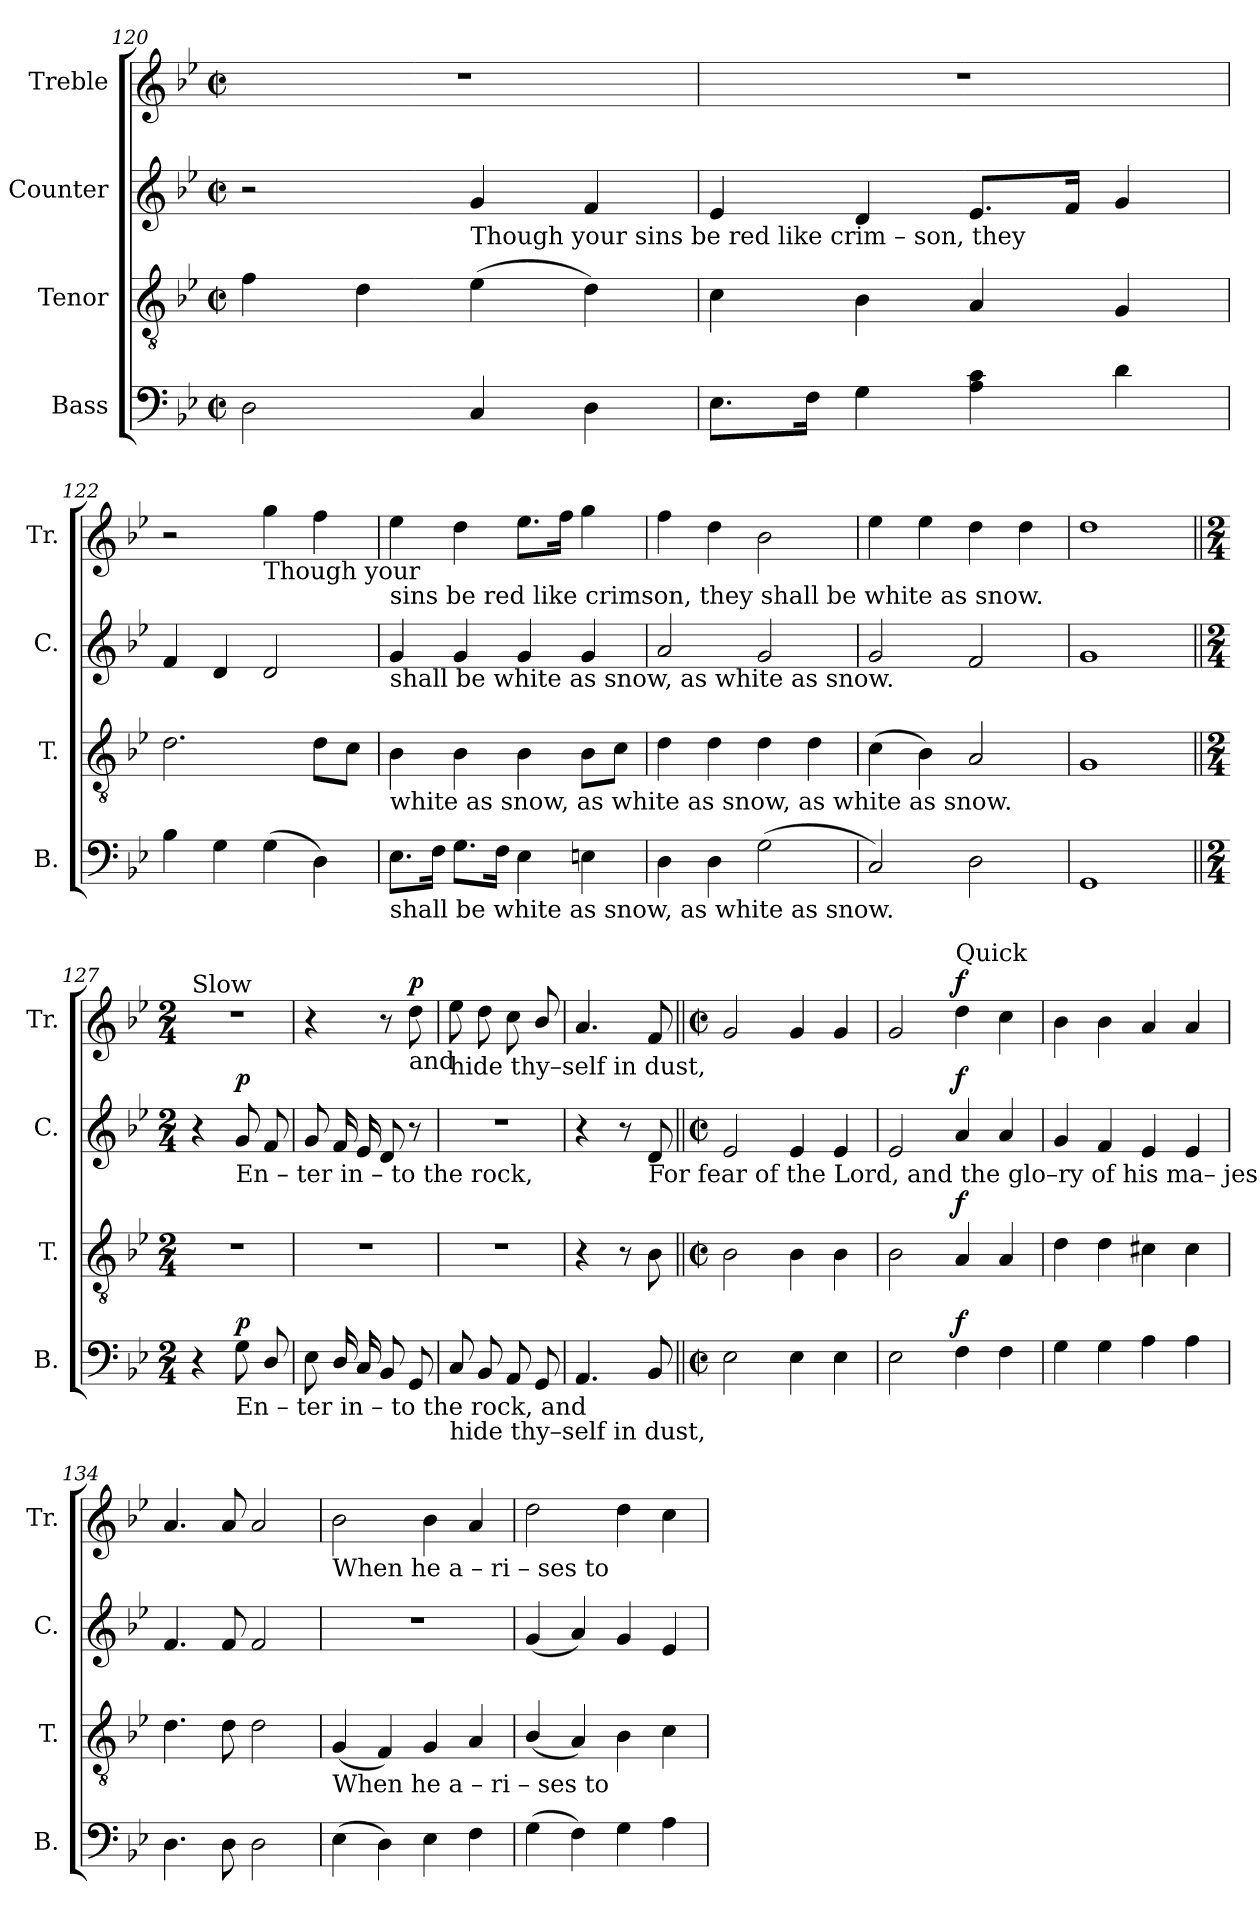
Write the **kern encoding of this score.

**kern	**dynam	**kern	**dynam	**kern	**dynam	**kern	**dynam
*part4	*part4	*part3	*part3	*part2	*part2	*part1	*part1
*staff4	*staff4	*staff3	*staff3	*staff2	*staff2	*staff1	*staff1
*I"Bass	*	*I"Tenor	*	*I"Counter	*	*I"Treble	*
*I'B.	*	*I'T.	*	*I'C.	*	*I'Tr.	*
*clefF4	*	*clefGv2	*	*clefG2	*	*clefG2	*
*k[b-e-]	*	*k[b-e-]	*	*k[b-e-]	*	*k[b-e-]	*
*M2/2	*	*M2/2	*	*M2/2	*	*M2/2	*
*met(c|)	*	*met(c|)	*	*met(c|)	*	*met(c|)	*
=120	=120	=120	=120	=120	=120	=120	=120
2D\	.	4f\	.	2r	.	1r	.
.	.	4d\	.	.	.	.	.
!	!	!	!	!LO:TX:b:t=Though your  sins        be      red           like    crim – son,  they	!	!	!
4C/	.	(4e-\	.	4g/	.	.	.
4D\	.	4d\)	.	4f/	.	.	.
=121	=121	=121	=121	=121	=121	=121	=121
8.E-\L	.	4c\	.	4e-/	.	1r	.
16F\Jk	.	.	.	.	.	.	.
4G\	.	4B-\	.	4d/	.	.	.
4A\ 4c\	.	4A/	.	8.e-/L	.	.	.
.	.	.	.	16f/Jk	.	.	.
4d\	.	4G/	.	4g/	.	.	.
=122	=122	=122	=122	=122	=122	=122	=122
4B-\	.	2.d\	.	4f/	.	2r	.
4G\	.	.	.	4d/	.	.	.
!	!	!	!	!	!	!LO:TX:b:t=Though your	!
(4G\	.	.	.	2d/	.	4gg\	.
4D\)	.	8d\L	.	.	.	4ff\	.
.	.	8c\J	.	.	.	.	.
!!LO:LB:g=z
=123	=123	=123	=123	=123	=123	=123	=123
!	!	!	!	!	!	!LO:TX:b:t=sins        be           red       like        crimson,  they         shall be white as     snow.	!
!	!	!	!	!LO:TX:b:t=shall      be         white     as            snow,      as             white        as            snow.	!	!	!
!	!	!LO:TX:b:t=white     as         snow,     as          white as snow, as     white      as             snow.	!	!	!	!	!
!LO:TX:b:t=shall     be         white    as           snow, as   white                        as              snow.	!	!	!	!	!	!	!
8.E-\L	.	4B-\	.	4g/	.	4ee-\	.
16F\Jk	.	.	.	.	.	.	.
8.G\L	.	4B-\	.	4g/	.	4dd\	.
16F\Jk	.	.	.	.	.	.	.
4E-\	.	4B-\	.	4g/	.	8.ee-\L	.
.	.	.	.	.	.	16ff\Jk	.
4En\	.	8B-\L	.	4g/	.	4gg\	.
.	.	8c\J	.	.	.	.	.
=124	=124	=124	=124	=124	=124	=124	=124
4D\	.	4d\	.	2a/	.	4ff\	.
4D\	.	4d\	.	.	.	4dd\	.
(2G\	.	4d\	.	2g/	.	2b-\	.
.	.	4d\	.	.	.	.	.
=125	=125	=125	=125	=125	=125	=125	=125
2C/)	.	(4c\	.	2g/	.	4ee-\	.
.	.	4B-\)	.	.	.	4ee-\	.
2D\	.	2A/	.	2f/	.	4dd\	.
.	.	.	.	.	.	4dd\	.
=126	=126	=126	=126	=126	=126	=126	=126
1GG	.	1G	.	1g	.	1dd	.
=127||	=127||	=127||	=127||	=127||	=127||	=127||	=127||
*M2/4	*	*M2/4	*	*M2/4	*	*M2/4	*
*	*	*	*	*	*	*MM60	*
!	!	!	!	!	!	!LO:TX:a:t=Slow	!
4r	.	2r	.	4r	.	2r	.
!	!	!	!	!LO:TX:b:t=En – ter     in  –  to  the   rock,	!	!	!
!LO:TX:b:t=En – ter     in  –  to  the   rock, and	!	!	!	!	!	!	!
!	!LO:DY:a	!	!	!	!LO:DY:a	!	!
8G\	p	.	.	8g/	p	.	.
8D/	.	.	.	8f/	.	.	.
=128	=128	=128	=128	=128	=128	=128	=128
8E-\	.	2r	.	8g/	.	4r	.
16D/	.	.	.	16f/	.	.	.
16C/	.	.	.	16e-/	.	.	.
8BB-/	.	.	.	8d/	.	8r	.
!	!	!	!	!	!	!LO:TX:b:t=and	!
!	!	!	!	!	!	!	!LO:DY:a
8GG/	.	.	.	8r	.	8dd\	p
!!LO:LB:g=z
=129	=129	=129	=129	=129	=129	=129	=129
!	!	!	!	!	!	!LO:TX:b:t=hide thy–self  in     dust,	!
!LO:TX:b:t=hide thy–self  in     dust,	!	!	!	!	!	!	!
8C/	.	2r	.	2r	.	8ee-\	.
8BB-/	.	.	.	.	.	8dd\	.
8AA/	.	.	.	.	.	8cc\	.
8GG/	.	.	.	.	.	8b-/	.
=130	=130	=130	=130	=130	=130	=130	=130
4.AA/	.	4r	.	4r	.	4.a/	.
.	.	8r	.	8r	.	.	.
!	!	!	!	!LO:TX:b:t=For          fear  of  the  Lord, and the glo–ry   of   his    ma– jes –ty.                                    When  he   a –	!	!	!
8BB-/	.	8B-\	.	8d/	.	8f/	.
=131||	=131||	=131||	=131||	=131||	=131||	=131||	=131||
*M2/2	*	*M2/2	*	*M2/2	*	*M2/2	*
*met(c|)	*	*met(c|)	*	*met(c|)	*	*met(c|)	*
2E-\	.	2B-\	.	2e-/	.	2g/	.
4E-\	.	4B-\	.	4e-/	.	4g/	.
4E-\	.	4B-\	.	4e-/	.	4g/	.
=132	=132	=132	=132	=132	=132	=132	=132
2E-\	.	2B-\	.	2e-/	.	2g/	.
*	*	*	*	*	*	*MM150	*
!	!	!	!	!	!	!LO:TX:a:t=Quick	!
!	!LO:DY:a	!	!LO:DY:a	!	!LO:DY:a	!	!LO:DY:a
4F\	f	4A/	f	4a/	f	4dd\	f
4F\	.	4A/	.	4a/	.	4cc\	.
=133	=133	=133	=133	=133	=133	=133	=133
4G\	.	4d\	.	4g/	.	4b-\	.
4G\	.	4d\	.	4f/	.	4b-\	.
4A\	.	4c#X\	.	4e-/	.	4a/	.
4A\	.	4c#\	.	4e-/	.	4a/	.
=134	=134	=134	=134	=134	=134	=134	=134
4.D\	.	4.d\	.	4.f/	.	4.a/	.
8D\	.	8d\	.	8f/	.	8a/	.
2D\	.	2d\	.	2f/	.	2a/	.
=135	=135	=135	=135	=135	=135	=135	=135
!	!	!	!	!	!	!LO:TX:b:t=When    he    a  –  ri    –   ses  to	!
!	!	!LO:TX:b:t=When    he    a  –  ri    –   ses  to	!	!	!	!	!
(4E-\	.	(4G/	.	1r	.	2b-\	.
4D\)	.	4F/)	.	.	.	.	.
4E-\	.	4G/	.	.	.	4b-\	.
4F\	.	4A/	.	.	.	4a/	.
=136	=136	=136	=136	=136	=136	=136	=136
(4G\	.	(4B-/	.	(4g/	.	2dd\	.
4F\)	.	4A/)	.	4a/)	.	.	.
4G\	.	4B-\	.	4g/	.	4dd\	.
4A\	.	4c\	.	4e-/	.	4cc\	.
=	=	=	=	=	=	=	=
*-	*-	*-	*-	*-	*-	*-	*-
